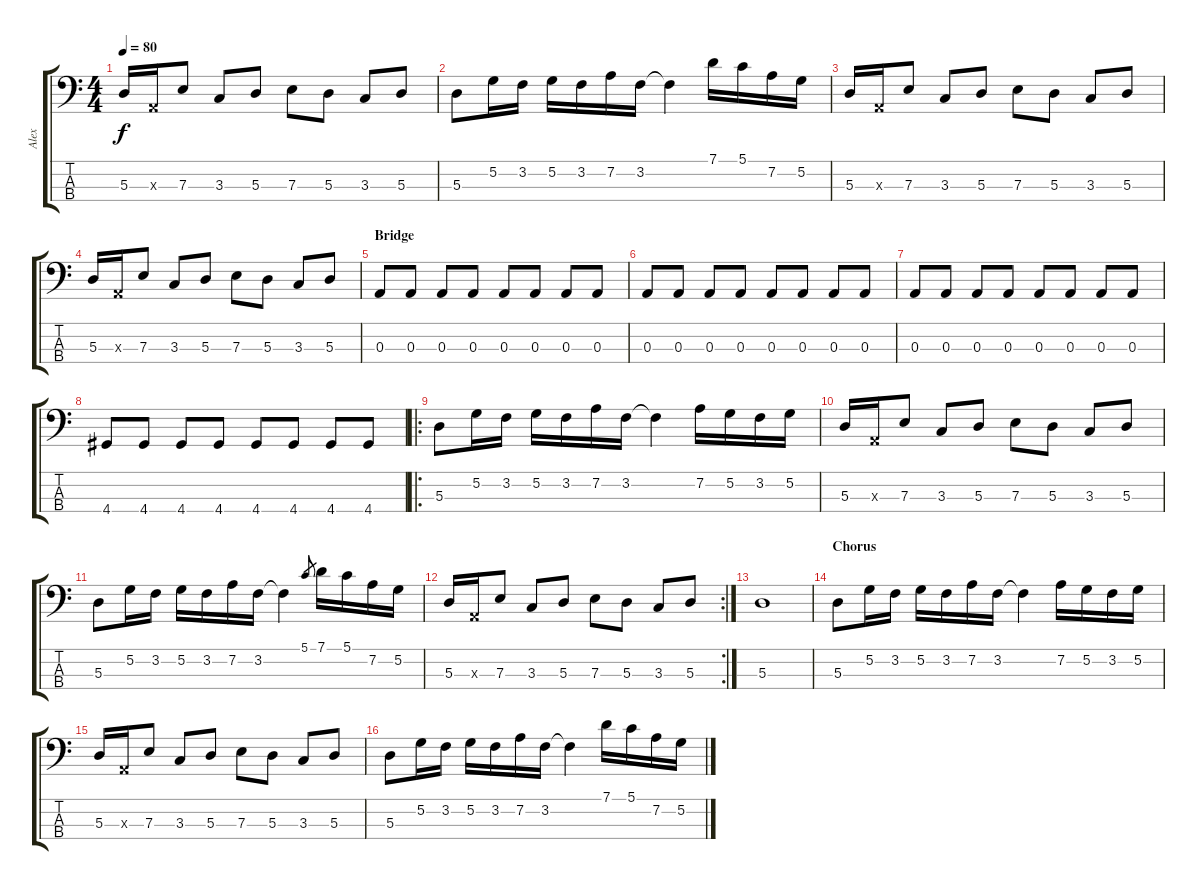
\track ("Alex" "Alex") {instrument electricbasspick}
\staff {score tabs}
\tuning (G2 D2 A1 E1) {hide}
\ts (4 4)
\tempo 80
\clef f4
\ks c
5.3.16{dy f} 0.3{x}.16 7.3.8 3.3.8 5.3.8 7.3.8 5.3.8 3.3.8 5.3.8 |
5.3.8 5.2.16 3.2.16 5.2.16 3.2.16 7.2.16 3.2.16 3.2{t}.4 7.1.16 5.1.16 7.2.16 5.2.16 |
5.3.16 0.3{x}.16 7.3.8 3.3.8 5.3.8 7.3.8 5.3.8 3.3.8 5.3.8 |
5.3.16 0.3{x}.16 7.3.8 3.3.8 5.3.8 7.3.8 5.3.8 3.3.8 5.3.8 |
\section ("" "Bridge")
0.3.8 0.3.8 0.3.8 0.3.8 0.3.8 0.3.8 0.3.8 0.3.8 |
0.3.8 0.3.8 0.3.8 0.3.8 0.3.8 0.3.8 0.3.8 0.3.8 |
0.3.8 0.3.8 0.3.8 0.3.8 0.3.8 0.3.8 0.3.8 0.3.8 |
4.4.8 4.4.8 4.4.8 4.4.8 4.4.8 4.4.8 4.4.8 4.4.8 |
\ro
5.3.8 5.2.16 3.2.16 5.2.16 3.2.16 7.2.16 3.2.16 3.2{t}.4 7.2.16 5.2.16 3.2.16 5.2.16 |
5.3.16 0.3{x}.16 7.3.8 3.3.8 5.3.8 7.3.8 5.3.8 3.3.8 5.3.8 |
5.3.8 5.2.16 3.2.16 5.2.16 3.2.16 7.2.16 3.2.16 3.2{t}.4 5.1.8{gr} 7.1.16 5.1.16 7.2.16 5.2.16 |
\rc 2
5.3.16 0.3{x}.16 7.3.8 3.3.8 5.3.8 7.3.8 5.3.8 3.3.8 5.3.8 |
5.3.1 |
\section ("" "Chorus")
5.3.8 5.2.16 3.2.16 5.2.16 3.2.16 7.2.16 3.2.16 3.2{t}.4 7.2.16 5.2.16 3.2.16 5.2.16 |
5.3.16 0.3{x}.16 7.3.8 3.3.8 5.3.8 7.3.8 5.3.8 3.3.8 5.3.8 |
5.3.8 5.2.16 3.2.16 5.2.16 3.2.16 7.2.16 3.2.16 3.2{t}.4 7.1.16 5.1.16 7.2.16 5.2.16
